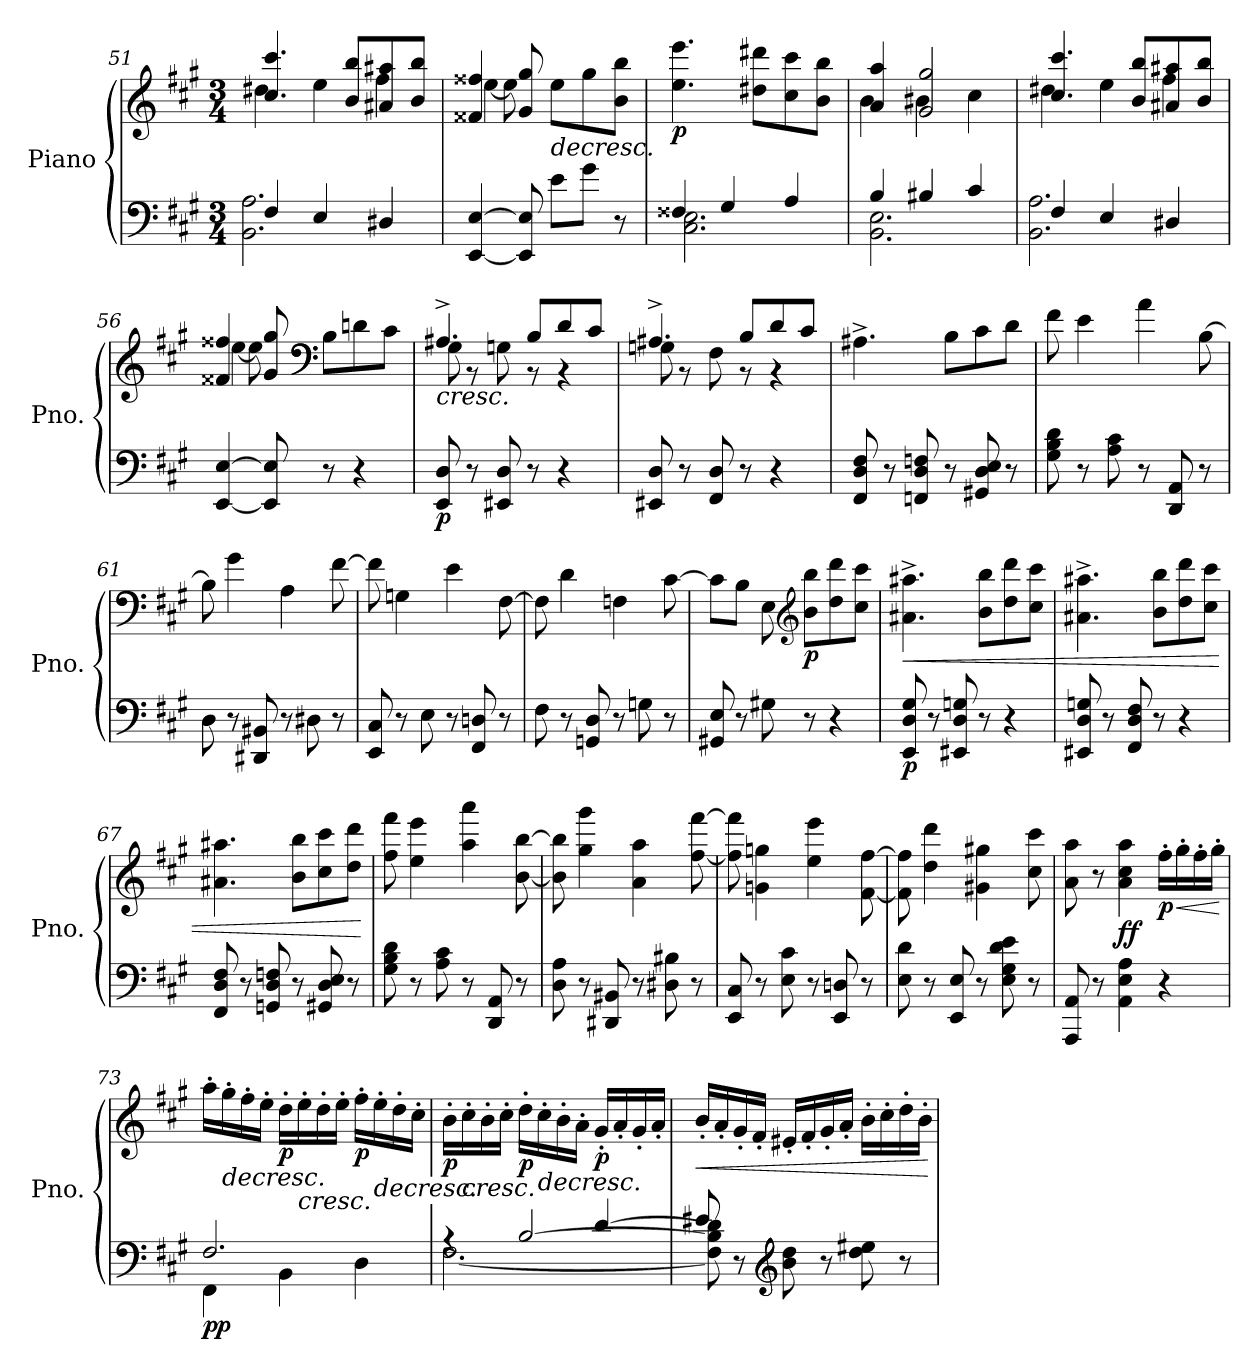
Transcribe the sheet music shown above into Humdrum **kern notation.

**kern	**kern	**dynam
*part1	*part1	*part1
*staff2	*staff1	*staff1/2
*I"Piano	*	*
*I'Pno.	*	*
*clefF4	*clefG2	*
*k[f#c#g#]	*k[f#c#g#]	*
*M3/4	*M3/4	*
=51	=51	=51
*^	*^	*
4F#/	2.BB\ 2.A\	4.cc#/ 4.ccc#/	4dd#X\	.
4E/	.	.	4ee\	.
.	.	8b/ 8bb/L	.	.
4D#X/	.	8a#X/ 8aa#X/	4ff#\	.
.	.	8b/ 8bb/J	.	.
*v	*v	*	*	*
!!LO:PB:g=z	!!
=52	=52	=52	=52
[4EE/ [4E/	4f##X/ 4ff##X/	[4ee\	.
8EE/] 8E/]	8g#/ 8gg#/	8ee\]	.
!	!	!	!LO:HP:b
8e\L	8raayy	8ee\L	>
8g#\J	4rcccyy	8gg#\	.
8r	.	8b\ 8bb\J	.
=53	=53	=53	=53
*^	*	*	*
!	!	!	!	!LO:DY:b
*	*	*v	*v	*
4F##X/	2.C#\ 2.E\	4.ee\ 4.eee\	p
4G#/	.	.	.
.	.	8dd#X\ 8ddd#X\L	.
4A/	.	8cc#\ 8ccc#\	.
.	.	8b\ 8bb\J	.
=54	=54	=54	=54
*	*	*^	*
4B/	2.BB\ 2.E\	4a/ 4aa/	4b\	.
4B#X/	.	2g#/ 2gg#/	4b#X\	.
4c#/	.	.	4cc#\	.
=55	=55	=55	=55	=55
4F#/	2.BB\ 2.A\	4.cc#/ 4.ccc#/	4dd#X\	.
4E/	.	.	4ee\	.
.	.	8b/ 8bb/L	.	.
4D#X/	.	8a#X/ 8aa#X/	4ff#\	.
.	.	8b/ 8bb/J	.	.
*v	*v	*	*	*
=56	=56	=56	=56
[4EE/ [4E/	4f##X/ 4ff##X/	[4ee\	.
8EE/] 8E/]	8g#/ 8gg#/	8ee\]	.
*	*clefF4	*	*
8r	8B\L	4.ryy	.
4r	8dn\	.	.
.	8c#\J	.	.
!!LO:LB:g=z	!!
=57	=57	=57	=57
!	!	!	!LO:HP:b
!	!	!	!LO:DY:n=1:b=2
8EE/ 8D/	4.A#X^/	8G#\	< p
8r	.	8r	.
8EE#X/ 8D/	.	8Gn\	.
8r	8B/L	8r	.
4r	8d/	4r	.
.	8c#/J	.	.
=58	=58	=58	=58
8EE#X/ 8D/	4.A#X^/	8Gn\	.
8r	.	8r	.
8FF#/ 8D/	.	8F#\	.
8r	8B/L	8r	.
4r	8d/	4r	.
.	8c#/J	.	.
*	*v	*v	*
=59	=59	=59
8FF#/ 8D/ 8F#/	4.A#X^\	.
8r	.	.
8FFn/ 8D/ 8Fn/	.	.
8r	8B\L	.
8GG#X/ 8D/ 8E/	8c#\	.
8r	8d\J	.
.	.	]
=60	=60	=60
!	!	!LO:DY:b=2
!	!	!LO:DY:n=1:b
8G#\ 8B\ 8d\	8f#\	mp f
8r	4e\	.
8A\ 8c#\	.	.
8r	4a\	.
8DD/ 8AA/	.	.
8r	[8B\	.
=61	=61	=61
8D\	8B\]	.
8r	4g#\	.
8DD#X/ 8BB#X/	.	.
8r	4A\	.
8D#X\	.	.
8r	[8f#\	.
!!LO:LB:g=z
=62	=62	=62
8EE/ 8C#/	8f#\]	.
8r	4Gn\	.
8E\	.	.
8r	4e\	.
8FF#/ 8Dn/	.	.
8r	[8F#\	.
=63	=63	=63
8F#\	8F#\]	.
8r	4d\	.
8GGn/ 8D/	.	.
8r	4Fn\	.
8Gn\	.	.
8r	[8c#\	.
=64	=64	=64
8GG#X/ 8E/	8c#\L]	.
8r	8B\J	.
8G#X\	8E\	.
*	*clefG2	*
!	!	!LO:DY:b
8r	8b\ 8bb\L	p
4r	8dd\ 8ddd\	.
.	8cc#\ 8ccc#\J	.
=65	=65	=65
!	!	!LO:HP:b
!	!	!LO:DY:n=1:b=2
8EE/ 8D/ 8G#/	4.a#X\^ 4.aa#X\^	< p
8r	.	.
8EE#X/ 8D/ 8Gn/	.	.
8r	8b\ 8bb\L	.
4r	8dd\ 8ddd\	.
.	8cc#\ 8ccc#\J	.
=66	=66	=66
8EE#X/ 8D/ 8Gn/	4.a#X\^ 4.aa#X\^	.
8r	.	.
8FF#/ 8D/ 8F#/	.	.
8r	8b\ 8bb\L	.
4r	8dd\ 8ddd\	.
.	8cc#\ 8ccc#\J	.
!!LO:LB:g=z
=67	=67	=67
8FF#/ 8D/ 8F#/	4.a#X\ 4.aa#X\	.
8r	.	.
8GGn/ 8D/ 8Fn/	.	.
8r	8b\ 8bb\L	.
8GG#X/ 8D/ 8E/	8cc#\ 8ccc#\	.
8r	8dd\ 8ddd\J	.
.	.	[
=68	=68	=68
!	!	!LO:DY:b=2
!	!	!LO:DY:n=1:b
8G#\ 8B\ 8d\	8ff#\ 8fff#\	mp f
8r	4ee\ 4eee\	.
8A\ 8c#\	.	.
8r	4aa\ 4aaa\	.
8DD/ 8AA/	.	.
8r	[8b\ [8bb\	.
=69	=69	=69
8D\ 8A\	8b\] 8bb\]	.
8r	4gg#\ 4ggg#\	.
8DD#X/ 8BB#X/	.	.
8r	4a\ 4aa\	.
8D#X\ 8B#X\	.	.
8r	[8ff#\ [8fff#\	.
=70	=70	=70
8EE/ 8C#/	8ff#\] 8fff#\]	.
8r	4gn\ 4ggn\	.
8E\ 8c#\	.	.
8r	4ee\ 4eee\	.
8EE/ 8Dn/	.	.
8r	[8f#\ [8ff#\	.
=71	=71	=71
8E\ 8d\	8f#\] 8ff#\]	.
8r	4dd\ 4ddd\	.
8EE/ 8E/	.	.
8r	4g#X\ 4gg#X\	.
8E\ 8G#\ 8d\ 8e\	.	.
8r	8cc#\ 8ccc#\	.
!!LO:LB:g=z
=72	=72	=72
8AAA/ 8AA/	8a\ 8aa\	.
8r	8r	.
!	!	!LO:DY:b
4AA\ 4E\ 4A\	4a\ 4cc#\ 4aa\	ff
*	*MM130	*
!	!	!LO:DY:b
4r	16ff#'\LL	p
!	!	!LO:HP:b
.	16gg#'\	<
.	16ff#'\	.
.	16gg#'\JJ	.
.	.	[
=73	=73	=73
*^	*	*
!	!	!	!LO:DY:b=2
!	!	!	!LO:DY:n=1:b
2.F#/	4FF#\	16aa'\LL	p p
!	!	!	!LO:HP:b
.	.	16gg#'\	>
.	.	16ff#'\	.
.	.	16ee'\JJ	.
!	!	!	!LO:DY:n=2:b
.	4BB\	16dd'\LL	[ p
!	!	!	!LO:HP:b
.	.	16ee'\	<
.	.	16dd'\	.
.	.	16ee'\JJ	.
!	!	!	!LO:DY:n=3:b
.	4D\	16ff#'\LL	] p
!	!	!	!LO:HP:b
.	.	16ee'\	>
.	.	16dd'\	.
.	.	16cc#'\JJ	.
*v	*v	*	*
.	.	[
=74	=74	=74
*^	*	*
*	*^	*	*
!	!	!	!	!LO:DY:b
4rA	[2.F#\	2rgyy	16b'\LL	p
!	!	!	!	!LO:HP:b
.	.	.	16cc#'\	<
.	.	.	16b'\	.
.	.	.	16cc#'\JJ	.
!	!	!	!	!LO:DY:n=1:b
[2B/	.	.	16dd'\LL	] p
!	!	!	!	!LO:HP:b
.	.	.	16cc#'\	>
.	.	.	16b'\	.
.	.	.	16a'\JJ	.
!	!	!	!	!LO:DY:n=2:b
.	.	[4d/	16g#'/LL	[ p
.	.	.	16a'/	.
.	.	.	16g#'/	.
.	.	.	16a'/JJ	.
*	*v	*v	*	*
=75	=75	=75	=75
!	!	!	!LO:HP:b
8e#X/	8F#\] 8B\] 8d\]	16b'/LL	<
.	.	16a'/	.
8r	8ryy	16g#'/	.
.	.	16f#'/JJ	.
*clefG2	*	*	*
8b\ 8dd\	2ryy	16e#X'/LL	.
.	.	16f#'/	.
8r	.	16g#'/	.
.	.	16a'/JJ	.
8dd\ 8ee#X\	.	16b'\LL	.
.	.	16cc#'\	.
8r	.	16dd'\	.
.	.	16b'\JJ	.
*v	*v	*	*
.	.	[ ]
=	=	=
*-	*-	*-
